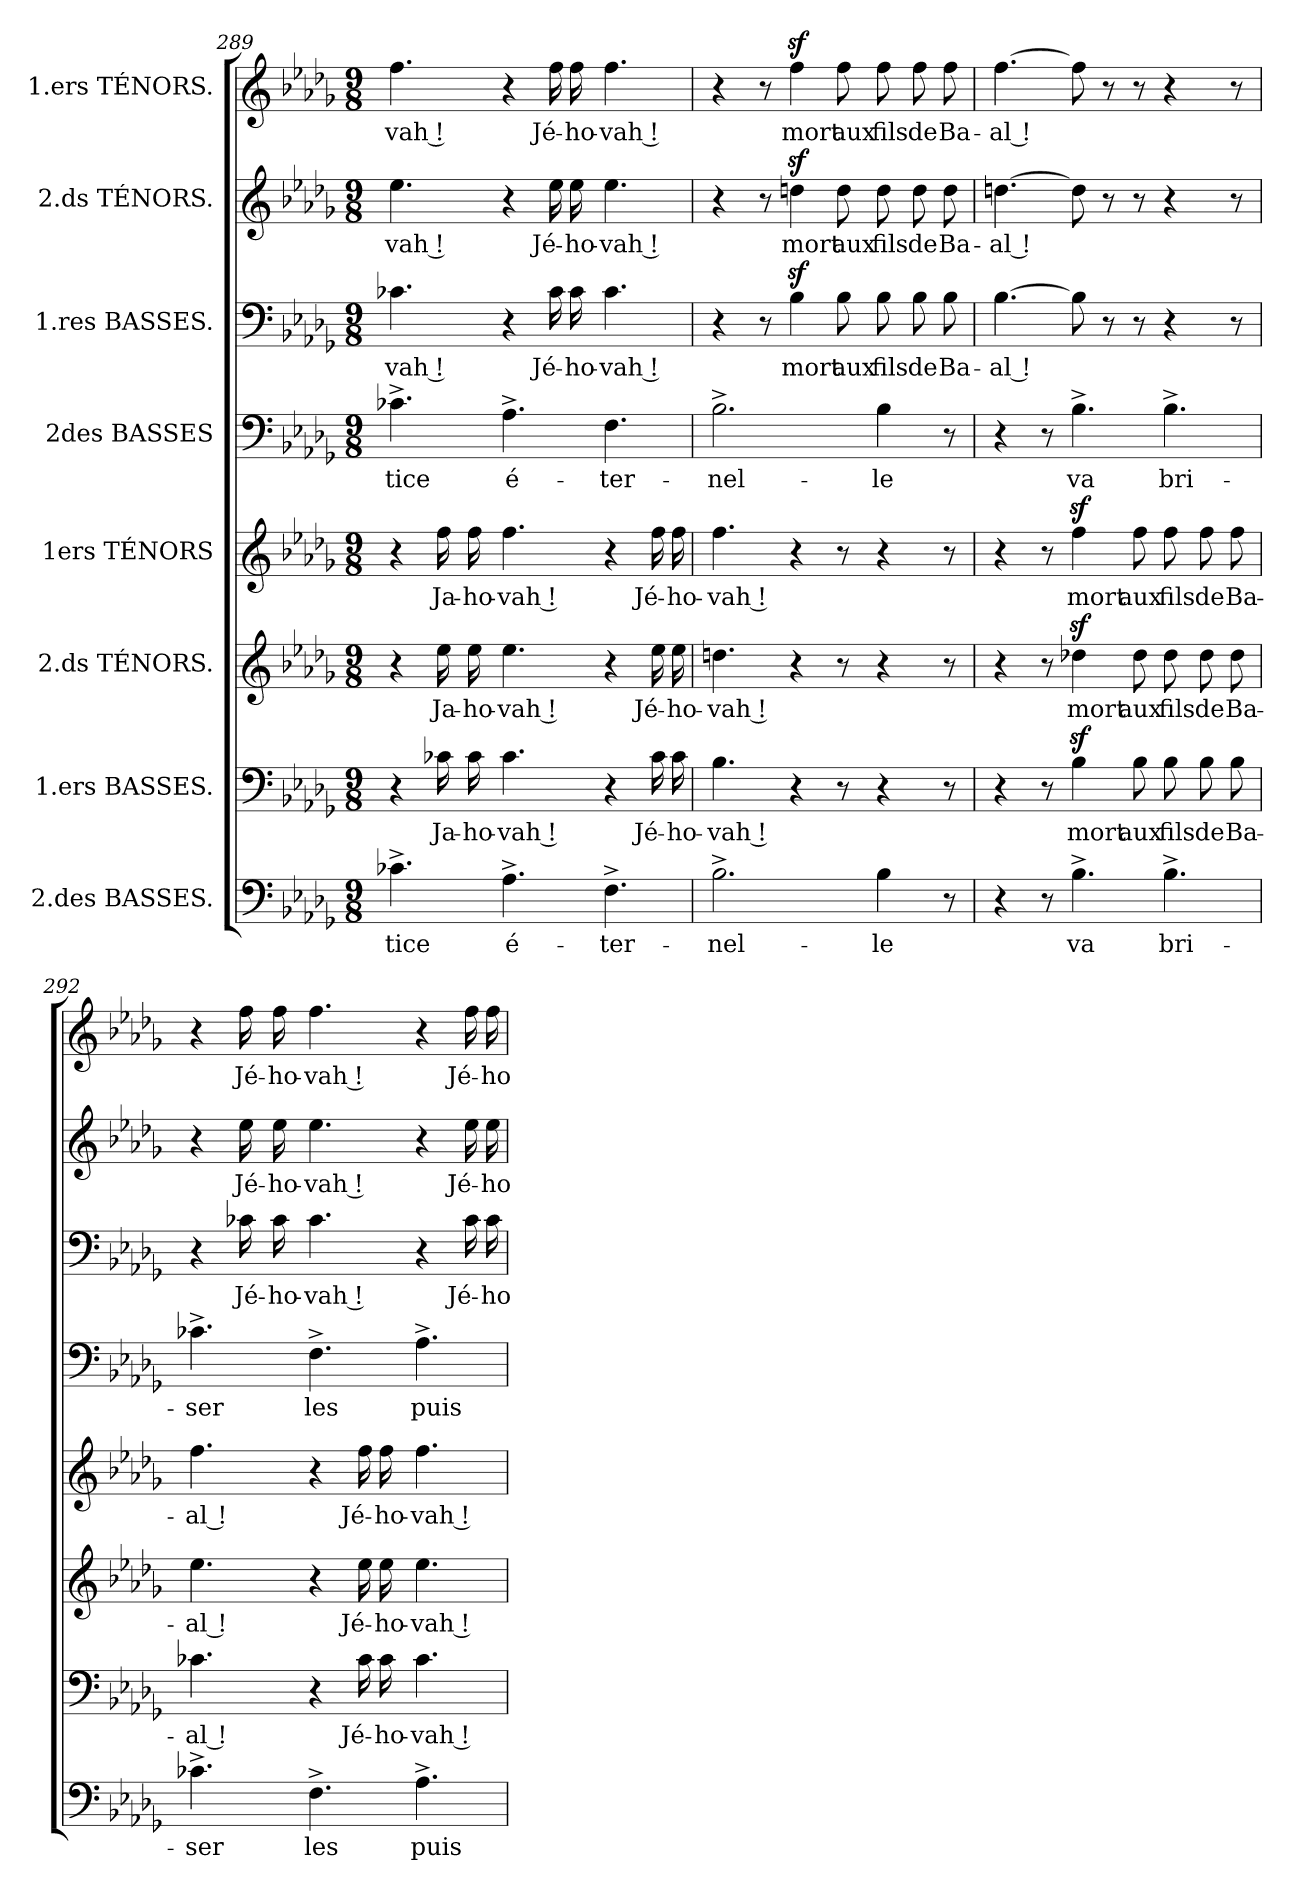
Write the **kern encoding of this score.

**kern	**text	**kern	**text	**kern	**text	**kern	**text	**kern	**text	**kern	**text	**kern	**text	**kern	**text
*part8	*part8	*part7	*part7	*part6	*part6	*part5	*part5	*part4	*part4	*part3	*part3	*part2	*part2	*part1	*part1
*staff8	*staff8	*staff7	*staff7	*staff6	*staff6	*staff5	*staff5	*staff4	*staff4	*staff3	*staff3	*staff2	*staff2	*staff1	*staff1
*I"2.des BASSES.	*	*I"1.ers BASSES.	*	*I"2.ds TÉNORS.	*	*I"1ers TÉNORS	*	*I"2des BASSES	*	*I"1.res BASSES.	*	*I"2.ds TÉNORS.	*	*I"1.ers TÉNORS.	*
*clefF4	*	*clefF4	*	*clefG2	*	*clefG2	*	*clefF4	*	*clefF4	*	*clefG2	*	*clefG2	*
*k[b-e-a-d-g-]	*	*k[b-e-a-d-g-]	*	*k[b-e-a-d-g-]	*	*k[b-e-a-d-g-]	*	*k[b-e-a-d-g-]	*	*k[b-e-a-d-g-]	*	*k[b-e-a-d-g-]	*	*k[b-e-a-d-g-]	*
*D-:	*	*D-:	*	*D-:	*	*D-:	*	*D-:	*	*D-:	*	*D-:	*	*D-:	*
*M9/8	*	*M9/8	*	*M9/8	*	*M9/8	*	*M9/8	*	*M9/8	*	*M9/8	*	*M9/8	*
=289	=289	=289	=289	=289	=289	=289	=289	=289	=289	=289	=289	=289	=289	=289	=289
!	!LO:LY:b	!	!	!	!	!	!	!	!	!	!	!	!	!	!
!	!	!	!	!	!	!	!	!	!LO:LY:b	!	!	!	!	!	!
!	!	!	!	!	!	!	!	!	!	!	!LO:LY:b	!	!	!	!
!	!	!	!	!	!	!	!	!	!	!	!	!	!LO:LY:b	!	!
!	!	!	!	!	!	!	!	!	!	!	!	!	!	!	!LO:LY:b
4.c-X^>\	-tice	4r	.	4r	.	4r	.	4.c-X^>\	-tice	4.c-X\	-vah !	4.ee-\	-vah !	4.ff\	-vah !
!	!	!	!LO:LY:b	!	!	!	!	!	!	!	!	!	!	!	!
!	!	!	!	!	!LO:LY:b	!	!	!	!	!	!	!	!	!	!
!	!	!	!	!	!	!	!LO:LY:b	!	!	!	!	!	!	!	!
.	.	16c-X\	Ja-	16ee-\	Ja-	16ff\	Ja-	.	.	.	.	.	.	.	.
!	!	!	!LO:LY:b	!	!	!	!	!	!	!	!	!	!	!	!
!	!	!	!	!	!LO:LY:b	!	!	!	!	!	!	!	!	!	!
!	!	!	!	!	!	!	!LO:LY:b	!	!	!	!	!	!	!	!
.	.	16c-\	-ho-	16ee-\	-ho-	16ff\	-ho-	.	.	.	.	.	.	.	.
!	!LO:LY:b	!	!	!	!	!	!	!	!	!	!	!	!	!	!
!	!	!	!LO:LY:b	!	!	!	!	!	!	!	!	!	!	!	!
!	!	!	!	!	!LO:LY:b	!	!	!	!	!	!	!	!	!	!
!	!	!	!	!	!	!	!LO:LY:b	!	!	!	!	!	!	!	!
!	!	!	!	!	!	!	!	!	!LO:LY:b	!	!	!	!	!	!
4.A-^>\	é-	4.c-\	-vah !	4.ee-\	-vah !	4.ff\	-vah !	4.A-^>\	é-	4r	.	4r	.	4r	.
!	!	!	!	!	!	!	!	!	!	!	!LO:LY:b	!	!	!	!
!	!	!	!	!	!	!	!	!	!	!	!	!	!LO:LY:b	!	!
!	!	!	!	!	!	!	!	!	!	!	!	!	!	!	!LO:LY:b
.	.	.	.	.	.	.	.	.	.	16c-\	Jé-	16ee-\	Jé-	16ff\	Jé-
!	!	!	!	!	!	!	!	!	!	!	!LO:LY:b	!	!	!	!
!	!	!	!	!	!	!	!	!	!	!	!	!	!LO:LY:b	!	!
!	!	!	!	!	!	!	!	!	!	!	!	!	!	!	!LO:LY:b
.	.	.	.	.	.	.	.	.	.	16c-\	-ho-	16ee-\	-ho-	16ff\	-ho-
!	!LO:LY:b	!	!	!	!	!	!	!	!	!	!	!	!	!	!
!	!	!	!	!	!	!	!	!	!LO:LY:b	!	!	!	!	!	!
!	!	!	!	!	!	!	!	!	!	!	!LO:LY:b	!	!	!	!
!	!	!	!	!	!	!	!	!	!	!	!	!	!LO:LY:b	!	!
!	!	!	!	!	!	!	!	!	!	!	!	!	!	!	!LO:LY:b
4.F^>\	-ter-	4r	.	4r	.	4r	.	4.F\	-ter-	4.c-\	-vah !	4.ee-\	-vah !	4.ff\	-vah !
!	!	!	!LO:LY:b	!	!	!	!	!	!	!	!	!	!	!	!
!	!	!	!	!	!LO:LY:b	!	!	!	!	!	!	!	!	!	!
!	!	!	!	!	!	!	!LO:LY:b	!	!	!	!	!	!	!	!
.	.	16c-\	Jé-	16ee-\	Jé-	16ff\	Jé-	.	.	.	.	.	.	.	.
!	!	!	!LO:LY:b	!	!	!	!	!	!	!	!	!	!	!	!
!	!	!	!	!	!LO:LY:b	!	!	!	!	!	!	!	!	!	!
!	!	!	!	!	!	!	!LO:LY:b	!	!	!	!	!	!	!	!
.	.	16c-\	-ho-	16ee-\	-ho-	16ff\	-ho-	.	.	.	.	.	.	.	.
!!LO:LB:g=z
=290	=290	=290	=290	=290	=290	=290	=290	=290	=290	=290	=290	=290	=290	=290	=290
!	!LO:LY:b	!	!	!	!	!	!	!	!	!	!	!	!	!	!
!	!	!	!LO:LY:b	!	!	!	!	!	!	!	!	!	!	!	!
!	!	!	!	!	!LO:LY:b	!	!	!	!	!	!	!	!	!	!
!	!	!	!	!	!	!	!LO:LY:b	!	!	!	!	!	!	!	!
!	!	!	!	!	!	!	!	!	!LO:LY:b	!	!	!	!	!	!
2.B-^>\	-nel-	4.B-\	-vah !	4.ddn\	-vah !	4.ff\	-vah !	2.B-^>\	-nel-	4r	.	4r	.	4r	.
.	.	.	.	.	.	.	.	.	.	8r	.	8r	.	8r	.
!	!	!	!	!	!	!	!	!	!	!	!LO:LY:b	!	!	!	!
!	!	!	!	!	!	!	!	!	!	!	!	!	!LO:LY:b	!	!
!	!	!	!	!	!	!	!	!	!	!	!	!	!	!	!LO:LY:b
.	.	4r	.	4r	.	4r	.	.	.	4B-z>\	mort	4ddnz>\	mort	4ffz>\	mort
!	!	!	!	!	!	!	!	!	!	!	!LO:LY:b	!	!	!	!
!	!	!	!	!	!	!	!	!	!	!	!	!	!LO:LY:b	!	!
!	!	!	!	!	!	!	!	!	!	!	!	!	!	!	!LO:LY:b
.	.	8r	.	8r	.	8r	.	.	.	8B-\	aux	8dd\	aux	8ff\	aux
!	!LO:LY:b	!	!	!	!	!	!	!	!	!	!	!	!	!	!
!	!	!	!	!	!	!	!	!	!LO:LY:b	!	!	!	!	!	!
!	!	!	!	!	!	!	!	!	!	!	!LO:LY:b	!	!	!	!
!	!	!	!	!	!	!	!	!	!	!	!	!	!LO:LY:b	!	!
!	!	!	!	!	!	!	!	!	!	!	!	!	!	!	!LO:LY:b
4B-\	-le	4r	.	4r	.	4r	.	4B-\	-le	8B-\	fils	8dd\	fils	8ff\	fils
!	!	!	!	!	!	!	!	!	!	!	!LO:LY:b	!	!	!	!
!	!	!	!	!	!	!	!	!	!	!	!	!	!LO:LY:b	!	!
!	!	!	!	!	!	!	!	!	!	!	!	!	!	!	!LO:LY:b
.	.	.	.	.	.	.	.	.	.	8B-\	de	8dd\	de	8ff\	de
!	!	!	!	!	!	!	!	!	!	!	!LO:LY:b	!	!	!	!
!	!	!	!	!	!	!	!	!	!	!	!	!	!LO:LY:b	!	!
!	!	!	!	!	!	!	!	!	!	!	!	!	!	!	!LO:LY:b
8r	.	8r	.	8r	.	8r	.	8r	.	8B-\	Ba-	8dd\	Ba-	8ff\	Ba-
=291	=291	=291	=291	=291	=291	=291	=291	=291	=291	=291	=291	=291	=291	=291	=291
!	!	!	!	!	!	!	!	!	!	!	!LO:LY:b	!	!	!	!
!	!	!	!	!	!	!	!	!	!	!	!	!	!LO:LY:b	!	!
!	!	!	!	!	!	!	!	!	!	!	!	!	!	!	!LO:LY:b
4r	.	4r	.	4r	.	4r	.	4r	.	[>4.B-\	-al !	[>4.ddn\	-al !	[>4.ff\	-al !
8r	.	8r	.	8r	.	8r	.	8r	.	.	.	.	.	.	.
!	!LO:LY:b	!	!	!	!	!	!	!	!	!	!	!	!	!	!
!	!	!	!LO:LY:b	!	!	!	!	!	!	!	!	!	!	!	!
!	!	!	!	!	!LO:LY:b	!	!	!	!	!	!	!	!	!	!
!	!	!	!	!	!	!	!LO:LY:b	!	!	!	!	!	!	!	!
!	!	!	!	!	!	!	!	!	!LO:LY:b	!	!	!	!	!	!
4.B-^>\	va	4B-z>\	mort	4dd-Xz>\	mort	4ffz>\	mort	4.B-^>\	va	8B-\]	.	8dd\]	.	8ff\]	.
.	.	.	.	.	.	.	.	.	.	8r	.	8r	.	8r	.
!	!	!	!LO:LY:b	!	!	!	!	!	!	!	!	!	!	!	!
!	!	!	!	!	!LO:LY:b	!	!	!	!	!	!	!	!	!	!
!	!	!	!	!	!	!	!LO:LY:b	!	!	!	!	!	!	!	!
.	.	8B-\	aux	8dd-\	aux	8ff\	aux	.	.	8r	.	8r	.	8r	.
!	!LO:LY:b	!	!	!	!	!	!	!	!	!	!	!	!	!	!
!	!	!	!LO:LY:b	!	!	!	!	!	!	!	!	!	!	!	!
!	!	!	!	!	!LO:LY:b	!	!	!	!	!	!	!	!	!	!
!	!	!	!	!	!	!	!LO:LY:b	!	!	!	!	!	!	!	!
!	!	!	!	!	!	!	!	!	!LO:LY:b	!	!	!	!	!	!
4.B-^>\	bri-	8B-\	fils	8dd-\	fils	8ff\	fils	4.B-^>\	bri-	4r	.	4r	.	4r	.
!	!	!	!LO:LY:b	!	!	!	!	!	!	!	!	!	!	!	!
!	!	!	!	!	!LO:LY:b	!	!	!	!	!	!	!	!	!	!
!	!	!	!	!	!	!	!LO:LY:b	!	!	!	!	!	!	!	!
.	.	8B-\	de	8dd-\	de	8ff\	de	.	.	.	.	.	.	.	.
!	!	!	!LO:LY:b	!	!	!	!	!	!	!	!	!	!	!	!
!	!	!	!	!	!LO:LY:b	!	!	!	!	!	!	!	!	!	!
!	!	!	!	!	!	!	!LO:LY:b	!	!	!	!	!	!	!	!
.	.	8B-\	Ba-	8dd-\	Ba-	8ff\	Ba-	.	.	8r	.	8r	.	8r	.
=292	=292	=292	=292	=292	=292	=292	=292	=292	=292	=292	=292	=292	=292	=292	=292
!	!LO:LY:b	!	!	!	!	!	!	!	!	!	!	!	!	!	!
!	!	!	!LO:LY:b	!	!	!	!	!	!	!	!	!	!	!	!
!	!	!	!	!	!LO:LY:b	!	!	!	!	!	!	!	!	!	!
!	!	!	!	!	!	!	!LO:LY:b	!	!	!	!	!	!	!	!
!	!	!	!	!	!	!	!	!	!LO:LY:b	!	!	!	!	!	!
4.c-X^>\	-ser	4.c-X\	-al !	4.ee-\	-al !	4.ff\	-al !	4.c-X^>\	-ser	4r	.	4r	.	4r	.
!	!	!	!	!	!	!	!	!	!	!	!LO:LY:b	!	!	!	!
!	!	!	!	!	!	!	!	!	!	!	!	!	!LO:LY:b	!	!
!	!	!	!	!	!	!	!	!	!	!	!	!	!	!	!LO:LY:b
.	.	.	.	.	.	.	.	.	.	16c-X\	Jé-	16ee-\	Jé-	16ff\	Jé-
!	!	!	!	!	!	!	!	!	!	!	!LO:LY:b	!	!	!	!
!	!	!	!	!	!	!	!	!	!	!	!	!	!LO:LY:b	!	!
!	!	!	!	!	!	!	!	!	!	!	!	!	!	!	!LO:LY:b
.	.	.	.	.	.	.	.	.	.	16c-\	-ho-	16ee-\	-ho-	16ff\	-ho-
!	!LO:LY:b	!	!	!	!	!	!	!	!	!	!	!	!	!	!
!	!	!	!	!	!	!	!	!	!LO:LY:b	!	!	!	!	!	!
!	!	!	!	!	!	!	!	!	!	!	!LO:LY:b	!	!	!	!
!	!	!	!	!	!	!	!	!	!	!	!	!	!LO:LY:b	!	!
!	!	!	!	!	!	!	!	!	!	!	!	!	!	!	!LO:LY:b
4.F^>\	les	4r	.	4r	.	4r	.	4.F^>\	les	4.c-\	-vah !	4.ee-\	-vah !	4.ff\	-vah !
!	!	!	!LO:LY:b	!	!	!	!	!	!	!	!	!	!	!	!
!	!	!	!	!	!LO:LY:b	!	!	!	!	!	!	!	!	!	!
!	!	!	!	!	!	!	!LO:LY:b	!	!	!	!	!	!	!	!
.	.	16c-\	Jé-	16ee-\	Jé-	16ff\	Jé-	.	.	.	.	.	.	.	.
!	!	!	!LO:LY:b	!	!	!	!	!	!	!	!	!	!	!	!
!	!	!	!	!	!LO:LY:b	!	!	!	!	!	!	!	!	!	!
!	!	!	!	!	!	!	!LO:LY:b	!	!	!	!	!	!	!	!
.	.	16c-\	-ho-	16ee-\	-ho-	16ff\	-ho-	.	.	.	.	.	.	.	.
!	!LO:LY:b	!	!	!	!	!	!	!	!	!	!	!	!	!	!
!	!	!	!LO:LY:b	!	!	!	!	!	!	!	!	!	!	!	!
!	!	!	!	!	!LO:LY:b	!	!	!	!	!	!	!	!	!	!
!	!	!	!	!	!	!	!LO:LY:b	!	!	!	!	!	!	!	!
!	!	!	!	!	!	!	!	!	!LO:LY:b	!	!	!	!	!	!
4.A-^>\	puis-	4.c-\	-vah !	4.ee-\	-vah !	4.ff\	-vah !	4.A-^>\	puis-	4r	.	4r	.	4r	.
!	!	!	!	!	!	!	!	!	!	!	!LO:LY:b	!	!	!	!
!	!	!	!	!	!	!	!	!	!	!	!	!	!LO:LY:b	!	!
!	!	!	!	!	!	!	!	!	!	!	!	!	!	!	!LO:LY:b
.	.	.	.	.	.	.	.	.	.	16c-\	Jé-	16ee-\	Jé-	16ff\	Jé-
!	!	!	!	!	!	!	!	!	!	!	!LO:LY:b	!	!	!	!
!	!	!	!	!	!	!	!	!	!	!	!	!	!LO:LY:b	!	!
!	!	!	!	!	!	!	!	!	!	!	!	!	!	!	!LO:LY:b
.	.	.	.	.	.	.	.	.	.	16c-\	-ho-	16ee-\	-ho-	16ff\	-ho-
=	=	=	=	=	=	=	=	=	=	=	=	=	=	=	=
*-	*-	*-	*-	*-	*-	*-	*-	*-	*-	*-	*-	*-	*-	*-	*-
